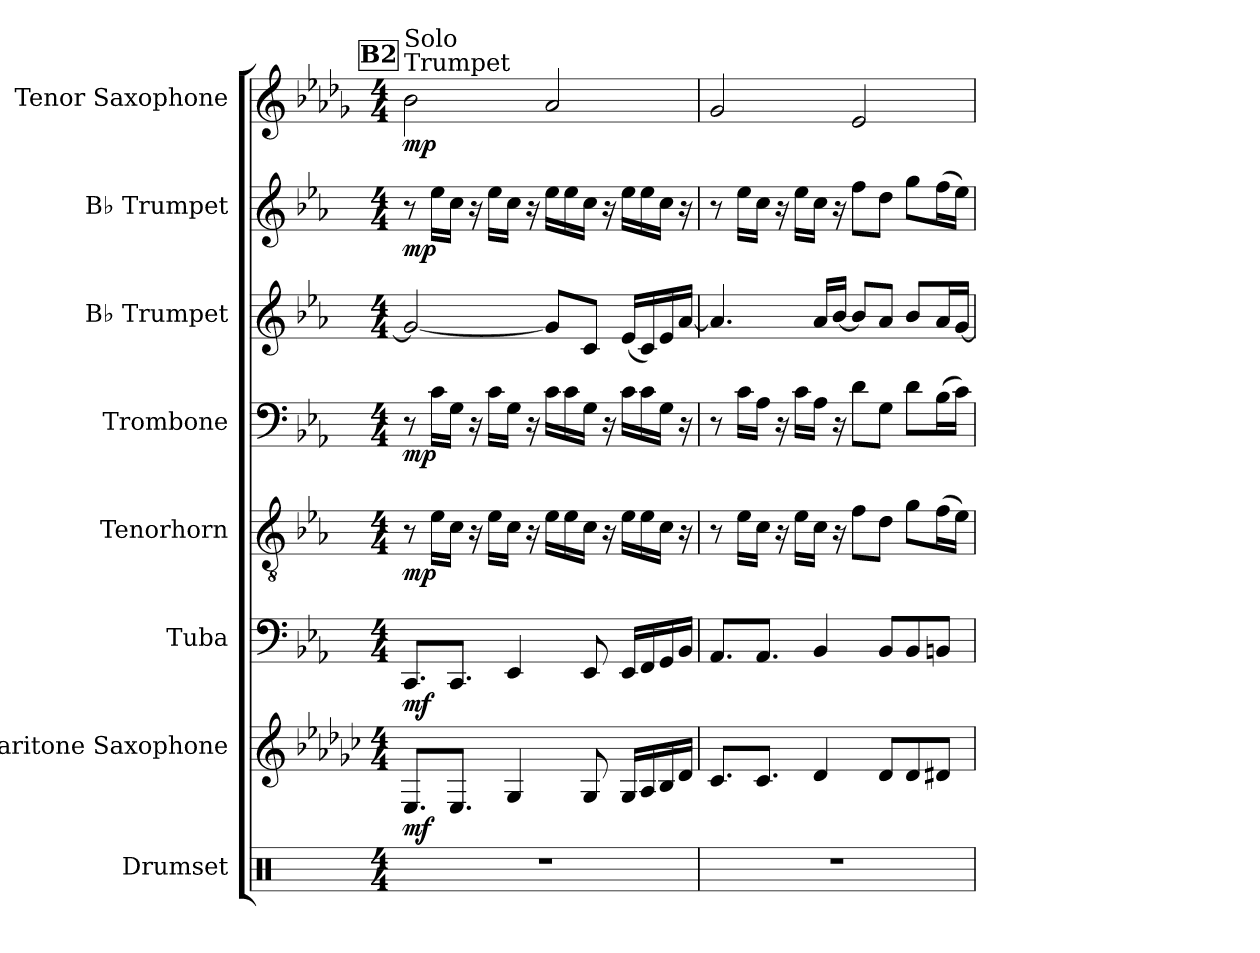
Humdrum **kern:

**kern	**kern	**dynam	**kern	**dynam	**kern	**dynam	**kern	**dynam	**kern	**kern	**dynam	**kern	**dynam
*part8	*part7	*part7	*part6	*part6	*part5	*part5	*part4	*part4	*part3	*part2	*part2	*part1	*part1
*staff8	*staff7	*staff7	*staff6	*staff6	*staff5	*staff5	*staff4	*staff4	*staff3	*staff2	*staff2	*staff1	*staff1
*I"Drumset	*I"Baritone Saxophone	*	*I"Tuba	*	*I"Tenorhorn	*	*I"Trombone	*	*I"B♭ Trumpet	*I"B♭ Trumpet	*	*I"Tenor Saxophone	*
*I'D. Set	*I'Bar. Sax.	*	*I'Tba.	*	*I'Tenh.	*	*I'Tbn.	*	*I'B♭ Tpt.	*I'B♭ Tpt.	*	*I'T. Sax.	*
*clefX	*clefG2	*	*clefF4	*	*clefGv2	*	*clefF4	*	*clefG2	*clefG2	*	*clefG2	*
*	*ITrd12c21	*	*	*	*ITrd1c2	*	*	*	*ITrd1c2	*ITrd1c2	*	*ITrd8c14	*
*k[]	*k[b-e-a-d-g-c-]	*	*k[b-e-a-]	*	*k[b-e-a-d-g-]	*	*k[b-e-a-]	*	*k[b-e-a-d-g-]	*k[b-e-a-d-g-]	*	*k[b-e-a-d-g-]	*
*M4/4	*M4/4	*	*M4/4	*	*M4/4	*	*M4/4	*	*M4/4	*M4/4	*	*M4/4	*
!!LO:REH:place=s1:a:B:fs=14:t=B2
=33	=33	=33	=33	=33	=33	=33	=33	=33	=33	=33	=33	=33	=33
!	!	!	!	!	!	!	!	!	!	!	!	!LO:TX:t=Trumpet	!
!	!	!	!	!	!	!	!	!	!	!	!	!LO:TX:t=Solo	!
!	!	!LO:DY:b	!	!LO:DY:b	!	!LO:DY:b	!	!LO:DY:b	!	!	!LO:DY:b	!	!LO:DY:b
1r	8.EE-L	mf	8.CCL	mf	8r	mp	8r	mp	2f_	8r	mp	2B-	mp
.	.	.	.	.	16d-LL	.	16cLL	.	.	16dd-!LL	.	.	.
.	8.EE-J	.	8.CCJ	.	16B-JJ	.	16GJJ	.	.	16b-!JJ	.	.	.
.	.	.	.	.	16r	.	16r	.	.	16r	.	.	.
.	.	.	.	.	16d-LL	.	16cLL	.	.	16dd-!LL	.	.	.
.	4GG-	.	4EE-	.	16B-JJ	.	16GJJ	.	.	16b-!JJ	.	.	.
.	.	.	.	.	16r	.	16r	.	.	16r	.	.	.
.	.	.	.	.	16d-LL	.	16cLL	.	8fL]	16dd-!LL	.	2A-	.
.	.	.	.	.	16d-	.	16c	.	.	16dd-!	.	.	.
.	8GG-	.	8EE-	.	16B-JJ	.	16GJJ	.	8B-J	16b-!JJ	.	.	.
.	.	.	.	.	16r	.	16r	.	.	16r	.	.	.
.	16GG-LL	.	16EE-LL	.	16d-LL	.	16cLL	.	(<16d-LL	16dd-!LL	.	.	.
.	16AA-	.	16FF	.	16d-	.	16c	.	16B-)	16dd-!	.	.	.
.	16BB-	.	16GG	.	16B-JJ	.	16GJJ	.	16d-	16b-!JJ	.	.	.
.	16D-JJ	.	16BB-JJ	.	16r	.	16r	.	[16g-JJ	16r	.	.	.
=34	=34	=34	=34	=34	=34	=34	=34	=34	=34	=34	=34	=34	=34
1r	8.C-L	.	8.AA-L	.	8r	.	8r	.	4.g-]	8r	.	2G-	.
.	.	.	.	.	16d-LL	.	16cLL	.	.	16dd-!LL	.	.	.
.	8.C-J	.	8.AA-J	.	16B-JJ	.	16A-JJ	.	.	16b-!JJ	.	.	.
.	.	.	.	.	16r	.	16r	.	.	16r	.	.	.
.	.	.	.	.	16d-LL	.	16cLL	.	.	16dd-!LL	.	.	.
.	4D-	.	4BB-	.	16B-JJ	.	16A-JJ	.	16g-LL	16b-!JJ	.	.	.
.	.	.	.	.	16r	.	16r	.	[16a-JJ	16r	.	.	.
.	.	.	.	.	8e-L	.	8dL	.	8a-L]	8ee-!L	.	2E-	.
.	8D-L	.	8BB-L	.	8cJ	.	8GJ	.	8g-J	8cc!J	.	.	.
.	8D-	.	8BB-	.	8fL	.	8dL	.	8a-L	8ff!L	.	.	.
.	8D#XJ	.	8BBnJ	.	(>16e-L	.	(>16B-L	.	16g-L	(>16ee-!L	.	.	.
.	.	.	.	.	16d-JJ)	.	16cJJ)	.	[16fJJ	16dd-!JJ)	.	.	.
=	=	=	=	=	=	=	=	=	=	=	=	=	=
*-	*-	*-	*-	*-	*-	*-	*-	*-	*-	*-	*-	*-	*-
